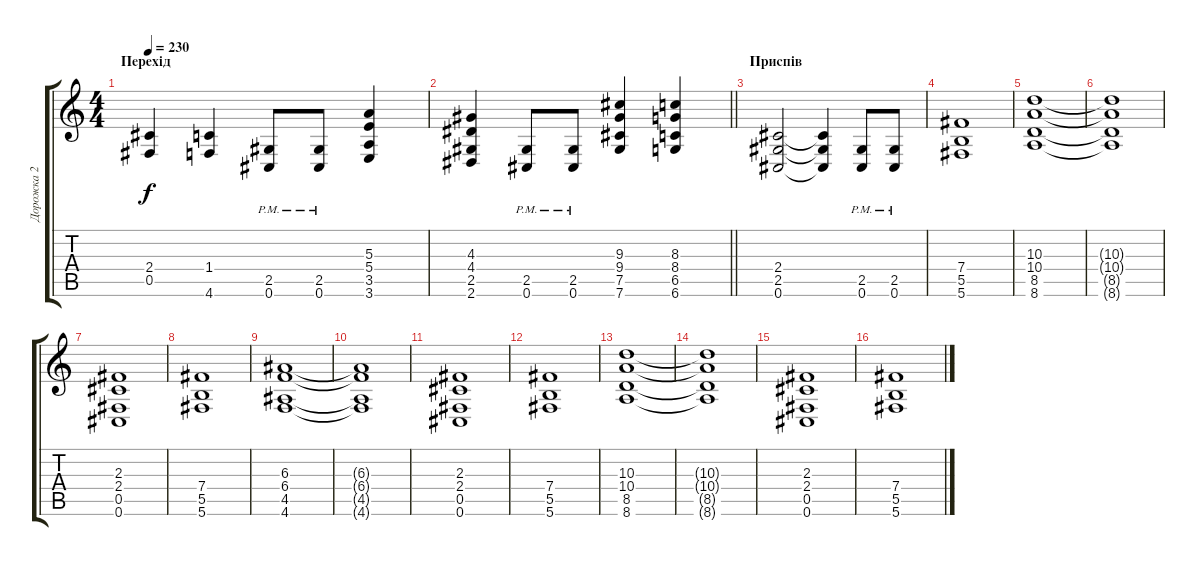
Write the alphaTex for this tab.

\track ("Дорожка 2" "Дорожка 2") {instrument distortionguitar}
\staff {score tabs}
\tuning (Db4 Ab3 E3 B2 Gb2 Db2) {hide}
\ts (4 4)
\section ("" "Перехід")
\tempo 230
\clef g2
\ks c
(2.4 0.5).4{dy f} (1.4 4.6).4 (2.5{pm} 0.6{pm}).8 (2.5{pm} 0.6{pm}).8 (5.3 5.4 3.5 3.6).4 |
\barLineRight lightlight
(4.3 4.4 2.5 2.6).4 (2.5{pm} 0.6{pm}).8 (2.5{pm} 0.6{pm}).8 (9.3 9.4 7.5 7.6).4 (8.3 8.4 6.5 6.6).4 |
\section ("" "Приспів")
(2.4 2.5 0.6).2 (2.4{t} 2.5{t} 0.6{t}).4 (2.5{pm} 0.6{pm}).8 (2.5{pm} 0.6{pm}).8 |
(7.4 5.5 5.6).1 |
(10.3 10.4 8.5 8.6).1 |
(10.3{t} 10.4{t} 8.5{t} 8.6{t}).1 |
(2.3 2.4 0.5 0.6).1 |
(7.4 5.5 5.6).1 |
(6.3 6.4 4.5 4.6).1 |
(6.3{t} 6.4{t} 4.5{t} 4.6{t}).1 |
(2.3 2.4 0.5 0.6).1 |
(7.4 5.5 5.6).1 |
(10.3 10.4 8.5 8.6).1 |
(10.3{t} 10.4{t} 8.5{t} 8.6{t}).1 |
(2.3 2.4 0.5 0.6).1 |
(7.4 5.5 5.6).1
